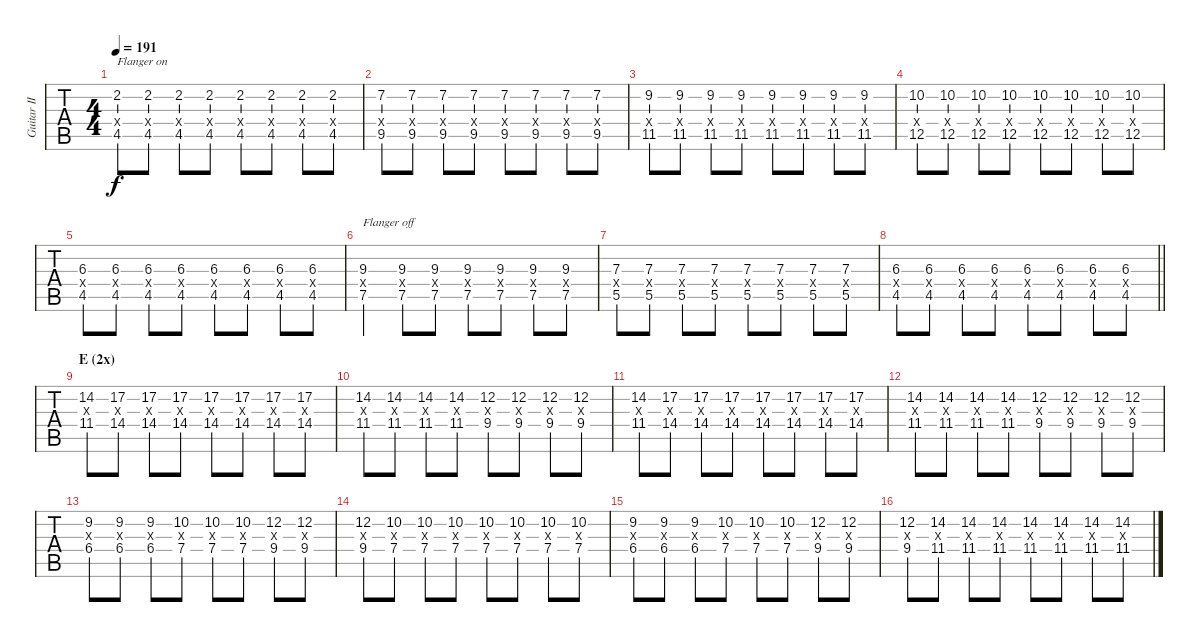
\track ("Guitar II - Kita" "Guitar II ") {instrument overdrivenguitar}
\staff {tabs}
\tuning (Eb4 Bb3 Gb3 Db3 Ab2 Eb2) {hide}
\ts (4 4)
\tempo 191
\clef g2
\ks c
(2.2 0.4{x} 4.5).8{txt "Flanger on" dy f} (2.2 0.4{x} 4.5).8 (2.2 0.4{x} 4.5).8 (2.2 0.4{x} 4.5).8 (2.2 0.4{x} 4.5).8 (2.2 0.4{x} 4.5).8 (2.2 0.4{x} 4.5).8 (2.2 0.4{x} 4.5).8 |
(7.2 0.4{x} 9.5).8 (7.2 0.4{x} 9.5).8 (7.2 0.4{x} 9.5).8 (7.2 0.4{x} 9.5).8 (7.2 0.4{x} 9.5).8 (7.2 0.4{x} 9.5).8 (7.2 0.4{x} 9.5).8 (7.2 0.4{x} 9.5).8 |
(9.2 0.4{x} 11.5).8 (9.2 0.4{x} 11.5).8 (9.2 0.4{x} 11.5).8 (9.2 0.4{x} 11.5).8 (9.2 0.4{x} 11.5).8 (9.2 0.4{x} 11.5).8 (9.2 0.4{x} 11.5).8 (9.2 0.4{x} 11.5).8 |
(10.2 0.4{x} 12.5).8 (10.2 0.4{x} 12.5).8 (10.2 0.4{x} 12.5).8 (10.2 0.4{x} 12.5).8 (10.2 0.4{x} 12.5).8 (10.2 0.4{x} 12.5).8 (10.2 0.4{x} 12.5).8 (10.2 0.4{x} 12.5).8 |
(6.3 0.4{x} 4.5).8 (6.3 0.4{x} 4.5).8 (6.3 0.4{x} 4.5).8 (6.3 0.4{x} 4.5).8 (6.3 0.4{x} 4.5).8 (6.3 0.4{x} 4.5).8 (6.3 0.4{x} 4.5).8 (6.3 0.4{x} 4.5).8 |
(9.3 0.4{x} 7.5).4{txt "Flanger off"} (9.3 0.4{x} 7.5).8 (9.3 0.4{x} 7.5).8 (9.3 0.4{x} 7.5).8 (9.3 0.4{x} 7.5).8 (9.3 0.4{x} 7.5).8 (9.3 0.4{x} 7.5).8 |
(7.3 0.4{x} 5.5).8 (7.3 0.4{x} 5.5).8 (7.3 0.4{x} 5.5).8 (7.3 0.4{x} 5.5).8 (7.3 0.4{x} 5.5).8 (7.3 0.4{x} 5.5).8 (7.3 0.4{x} 5.5).8 (7.3 0.4{x} 5.5).8 |
\barLineRight lightlight
(6.3 0.4{x} 4.5).8 (6.3 0.4{x} 4.5).8 (6.3 0.4{x} 4.5).8 (6.3 0.4{x} 4.5).8 (6.3 0.4{x} 4.5).8 (6.3 0.4{x} 4.5).8 (6.3 0.4{x} 4.5).8 (6.3 0.4{x} 4.5).8 |
\section ("" "E (2x)")
(14.2 0.3{x} 11.4).8 (17.2 0.3{x} 14.4).8 (17.2 0.3{x} 14.4).8 (17.2 0.3{x} 14.4).8 (17.2 0.3{x} 14.4).8 (17.2 0.3{x} 14.4).8 (17.2 0.3{x} 14.4).8 (17.2 0.3{x} 14.4).8 |
(14.2 0.3{x} 11.4).8 (14.2 0.3{x} 11.4).8 (14.2 0.3{x} 11.4).8 (14.2 0.3{x} 11.4).8 (12.2 0.3{x} 9.4).8 (12.2 0.3{x} 9.4).8 (12.2 0.3{x} 9.4).8 (12.2 0.3{x} 9.4).8 |
(14.2 0.3{x} 11.4).8 (17.2 0.3{x} 14.4).8 (17.2 0.3{x} 14.4).8 (17.2 0.3{x} 14.4).8 (17.2 0.3{x} 14.4).8 (17.2 0.3{x} 14.4).8 (17.2 0.3{x} 14.4).8 (17.2 0.3{x} 14.4).8 |
(14.2 0.3{x} 11.4).8 (14.2 0.3{x} 11.4).8 (14.2 0.3{x} 11.4).8 (14.2 0.3{x} 11.4).8 (12.2 0.3{x} 9.4).8 (12.2 0.3{x} 9.4).8 (12.2 0.3{x} 9.4).8 (12.2 0.3{x} 9.4).8 |
(9.2 0.3{x} 6.4).8 (9.2 0.3{x} 6.4).8 (9.2 0.3{x} 6.4).8 (10.2 0.3{x} 7.4).8 (10.2 0.3{x} 7.4).8 (10.2 0.3{x} 7.4).8 (12.2 0.3{x} 9.4).8 (12.2 0.3{x} 9.4).8 |
(12.2 0.3{x} 9.4).8 (10.2 0.3{x} 7.4).8 (10.2 0.3{x} 7.4).8 (10.2 0.3{x} 7.4).8 (10.2 0.3{x} 7.4).8 (10.2 0.3{x} 7.4).8 (10.2 0.3{x} 7.4).8 (10.2 0.3{x} 7.4).8 |
(9.2 0.3{x} 6.4).8 (9.2 0.3{x} 6.4).8 (9.2 0.3{x} 6.4).8 (10.2 0.3{x} 7.4).8 (10.2 0.3{x} 7.4).8 (10.2 0.3{x} 7.4).8 (12.2 0.3{x} 9.4).8 (12.2 0.3{x} 9.4).8 |
(12.2 0.3{x} 9.4).8 (14.2 0.3{x} 11.4).8 (14.2 0.3{x} 11.4).8 (14.2 0.3{x} 11.4).8 (14.2 0.3{x} 11.4).8 (14.2 0.3{x} 11.4).8 (14.2 0.3{x} 11.4).8 (14.2 0.3{x} 11.4).8
